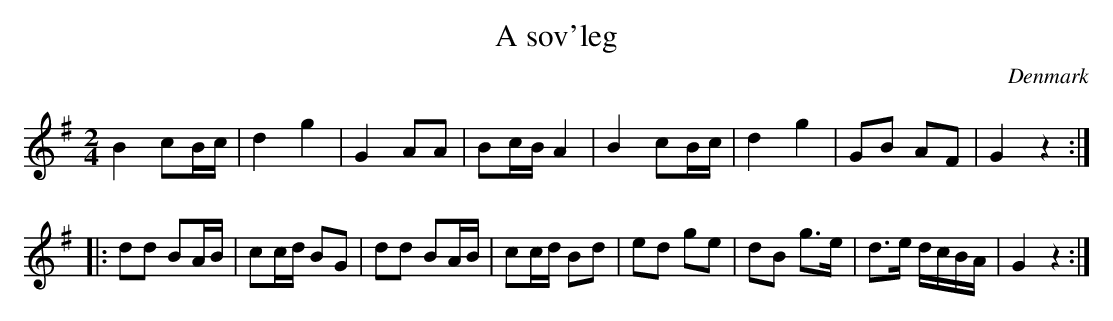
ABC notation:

X:1
T:A sov'leg
L:1/8
M:2/4
O:Denmark
K:G
B2 cB/c/ | d2 g2 | G2 AA | Bc/B/ A2 |\
B2 cB/c/ | d2 g2 | GB AF | G2 z2 :|
|:\
dd BA/B/ | cc/d/ BG | dd BA/B/ | cc/d/ Bd |\
ed ge | dB g>e | d>e d/c/B/A/ | G2 z2 :|
